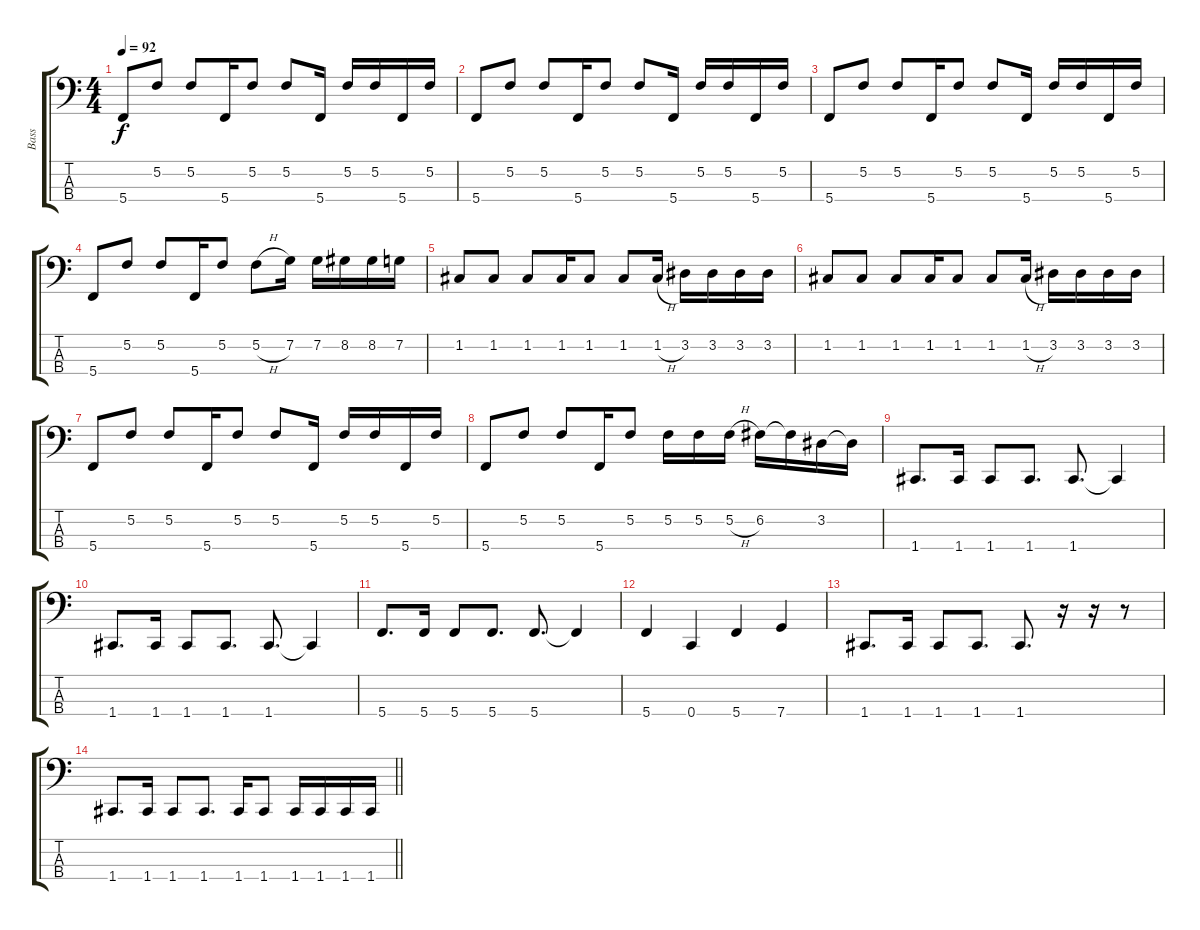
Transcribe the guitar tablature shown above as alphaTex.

\track ("Bass" "Bass") {instrument electricbassfinger}
\staff {score tabs}
\tuning (F2 C2 G1 C1) {hide}
\ts (4 4)
\tempo 92
\clef f4
\ks c
5.4.8{dy f} 5.2.8 5.2.8 5.4.16 5.2.8 5.2.8 5.4.16 5.2.16 5.2.16 5.4.16 5.2.16 |
5.4.8 5.2.8 5.2.8 5.4.16 5.2.8 5.2.8 5.4.16 5.2.16 5.2.16 5.4.16 5.2.16 |
5.4.8 5.2.8 5.2.8 5.4.16 5.2.8 5.2.8 5.4.16 5.2.16 5.2.16 5.4.16 5.2.16 |
5.4.8 5.2.8 5.2.8 5.4.16 5.2.8 5.2{h}.8 7.2.16 7.2.16 8.2.16 8.2.16 7.2.16 |
1.2.8 1.2.8 1.2.8 1.2.16 1.2.8 1.2.8 1.2{h}.16 3.2.16 3.2.16 3.2.16 3.2.16 |
1.2.8 1.2.8 1.2.8 1.2.16 1.2.8 1.2.8 1.2{h}.16 3.2.16 3.2.16 3.2.16 3.2.16 |
5.4.8 5.2.8 5.2.8 5.4.16 5.2.8 5.2.8 5.4.16 5.2.16 5.2.16 5.4.16 5.2.16 |
5.4.8 5.2.8 5.2.8 5.4.16 5.2.8 5.2.16 5.2.16 5.2{h}.16 6.2.16 6.2{t}.16 3.2.16 3.2{t}.16 |
1.4.8{d} 1.4.16 1.4.8 1.4.8{d} 1.4.8{d} 1.4{t}.4 |
1.4.8{d} 1.4.16 1.4.8 1.4.8{d} 1.4.8{d} 1.4{t}.4 |
5.4.8{d} 5.4.16 5.4.8 5.4.8{d} 5.4.8{d} 5.4{t}.4 |
5.4.4 0.4.4 5.4.4 7.4.4 |
1.4.8{d} 1.4.16 1.4.8 1.4.8{d} 1.4.8{d} r.16 r.16 r.8 |
\barLineRight lightlight
1.4.8{d} 1.4.16 1.4.8 1.4.8{d} 1.4.16 1.4.8 1.4.16 1.4.16 1.4.16 1.4.16
